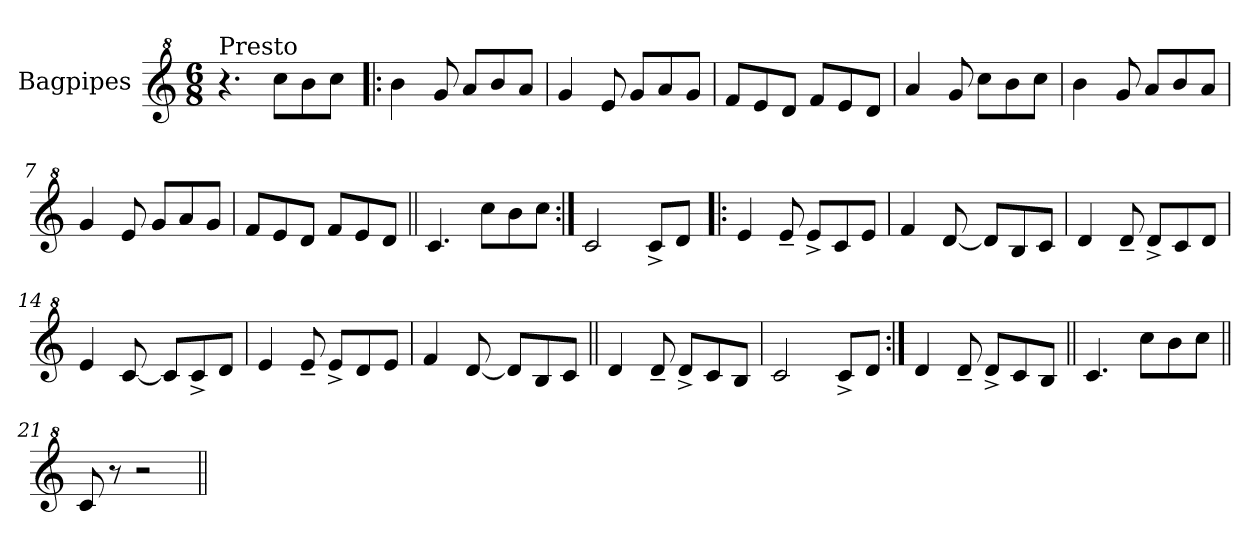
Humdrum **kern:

**kern
*part1
*staff1
*I"Bagpipes
*I'Bag
*clefG^2
*k[]
*C:
*M6/8
=1
!LO:TX:a:t=Presto
4.r
8ccc\L
8bb\
8ccc\J
=2!|:
4bb\
8gg/
8aa/L
8bb/
8aa/J
=3
4gg/
8ee/
8gg/L
8aa/
8gg/J
=4
8ff/L
8ee/
8dd/J
8ff/L
8ee/
8dd/J
=5
4aa/
8gg/
8ccc\L
8bb\
8ccc\J
=6
4bb\
8gg/
8aa/L
8bb/
8aa/J
=7
4gg/
8ee/
8gg/L
8aa/
8gg/J
=8
8ff/L
8ee/
8dd/J
8ff/L
8ee/
8dd/J
!!LO:LB:g=z
=9||
4.cc/
8ccc\L
8bb\
8ccc\J
=10:|!
2cc/
8cc^/L
8dd/J
=11!|:
4ee/
8ee~/
8ee^/L
8cc/
8ee/J
=12
4ff/
[8dd/
8dd/L]
8b/
8cc/J
=13
4dd/
8dd~/
8dd^/L
8cc/
8dd/J
=14
4ee/
[8cc/
8cc/L]
8cc^/
8dd/J
=15
4ee/
8ee~/
8ee^/L
8dd/
8ee/J
=16
4ff/
[8dd/
8dd/L]
8b/
8cc/J
!!LO:LB:g=z
=17||
4dd/
8dd~/
8dd^/L
8cc/
8b/J
=18
2cc/
8cc^/L
8dd/J
=19:|!
4dd/
8dd~/
8dd^/L
8cc/
8b/J
=20||
4.cc/
8ccc\L
8bb\
8ccc\J
=21||
8cc/
8r
2r
=||
*-
